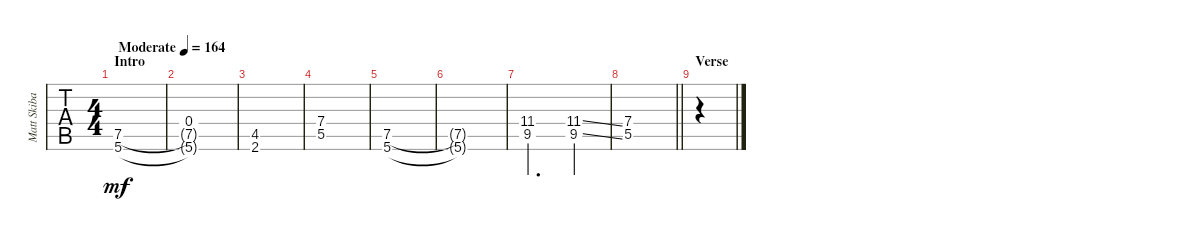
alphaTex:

\track ("Matt Skiba - Guitar Two" "Matt Skiba") {instrument distortionguitar}
\staff {tabs}
\tuning (E4 B3 G3 D3 A2 E2) {hide}
\ts (4 4)
\section ("" "Intro")
\tempo (164 "Moderate")
\clef g2
\ks c
(7.5 5.6).1{dy mf instrument distortionguitar} |
(0.4 7.5{t} 5.6{t}).1 |
(4.5 2.6).1 |
(7.4 5.5).1 |
(7.5 5.6).1 |
(7.5{t} 5.6{t}).1 |
(11.4 9.5).2{d volume 14} (11.4{ss} 9.5{ss}).4 |
\barLineRight lightlight
(7.4 5.5).1 |
\section ("" "Verse")
